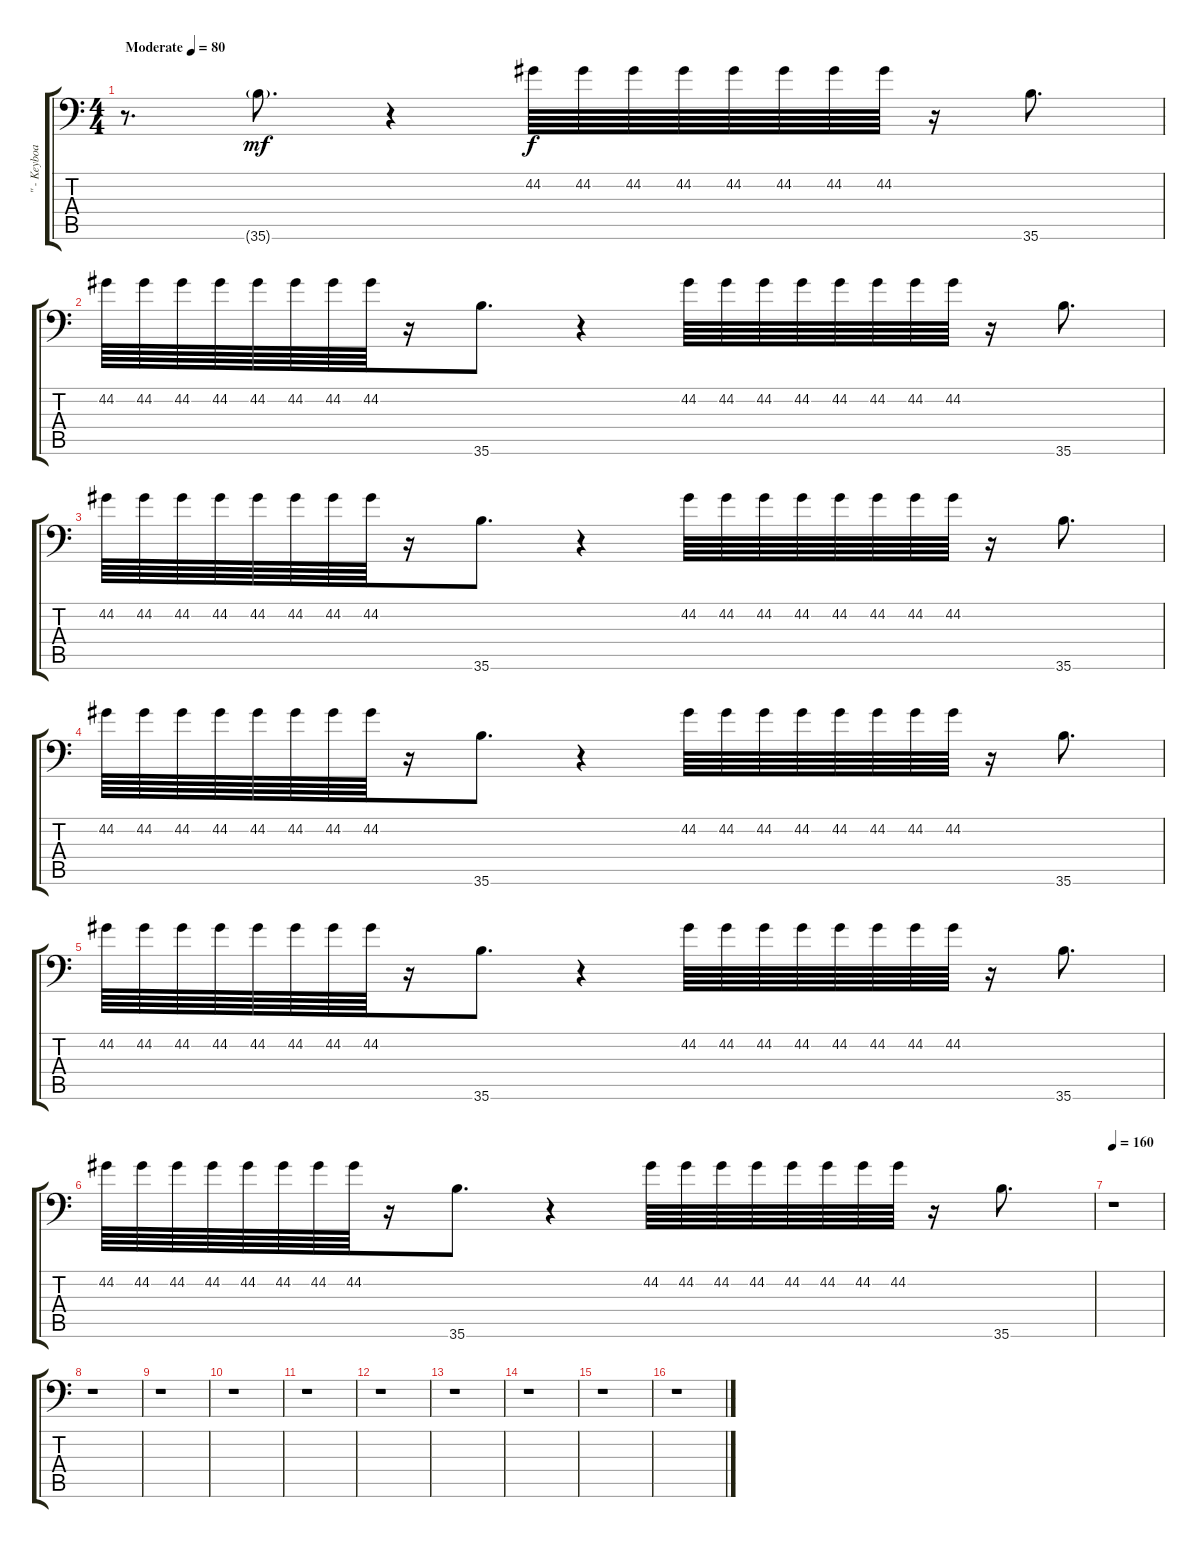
\track ("\" - Keyboard 3" "\" - Keyboa") {instrument acousticgrandpiano}
\staff {score tabs}
\tuning (C-1 C-1 C-1 C-1 C-1 C-1) {hide}
\ts (4 4)
\tempo (80 "Moderate")
\clef f4
\ks c
r.8{d dy mf instrument acousticgrandpiano} 35.6{g}.8{d} r.4 44.2.64{dy f} 44.2.64 44.2.64 44.2.64 44.2.64 44.2.64 44.2.64 44.2.64 r.16 35.6.8{d} |
44.2.64 44.2.64 44.2.64 44.2.64 44.2.64 44.2.64 44.2.64 44.2.64 r.16 35.6.8{d} r.4 44.2.64 44.2.64 44.2.64 44.2.64 44.2.64 44.2.64 44.2.64 44.2.64 r.16 35.6.8{d} |
44.2.64 44.2.64 44.2.64 44.2.64 44.2.64 44.2.64 44.2.64 44.2.64 r.16 35.6.8{d} r.4 44.2.64 44.2.64 44.2.64 44.2.64 44.2.64 44.2.64 44.2.64 44.2.64 r.16 35.6.8{d} |
44.2.64 44.2.64 44.2.64 44.2.64 44.2.64 44.2.64 44.2.64 44.2.64 r.16 35.6.8{d} r.4 44.2.64 44.2.64 44.2.64 44.2.64 44.2.64 44.2.64 44.2.64 44.2.64 r.16 35.6.8{d} |
44.2.64 44.2.64 44.2.64 44.2.64 44.2.64 44.2.64 44.2.64 44.2.64 r.16 35.6.8{d} r.4 44.2.64 44.2.64 44.2.64 44.2.64 44.2.64 44.2.64 44.2.64 44.2.64 r.16 35.6.8{d} |
44.2.64 44.2.64 44.2.64 44.2.64 44.2.64 44.2.64 44.2.64 44.2.64 r.16 35.6.8{d} r.4 44.2.64 44.2.64 44.2.64 44.2.64 44.2.64 44.2.64 44.2.64 44.2.64 r.16 35.6.8{d} |
\tempo 160
r.1 |
r.1 |
r.1 |
r.1 |
r.1 |
r.1 |
r.1 |
r.1 |
r.1 |
r.1
